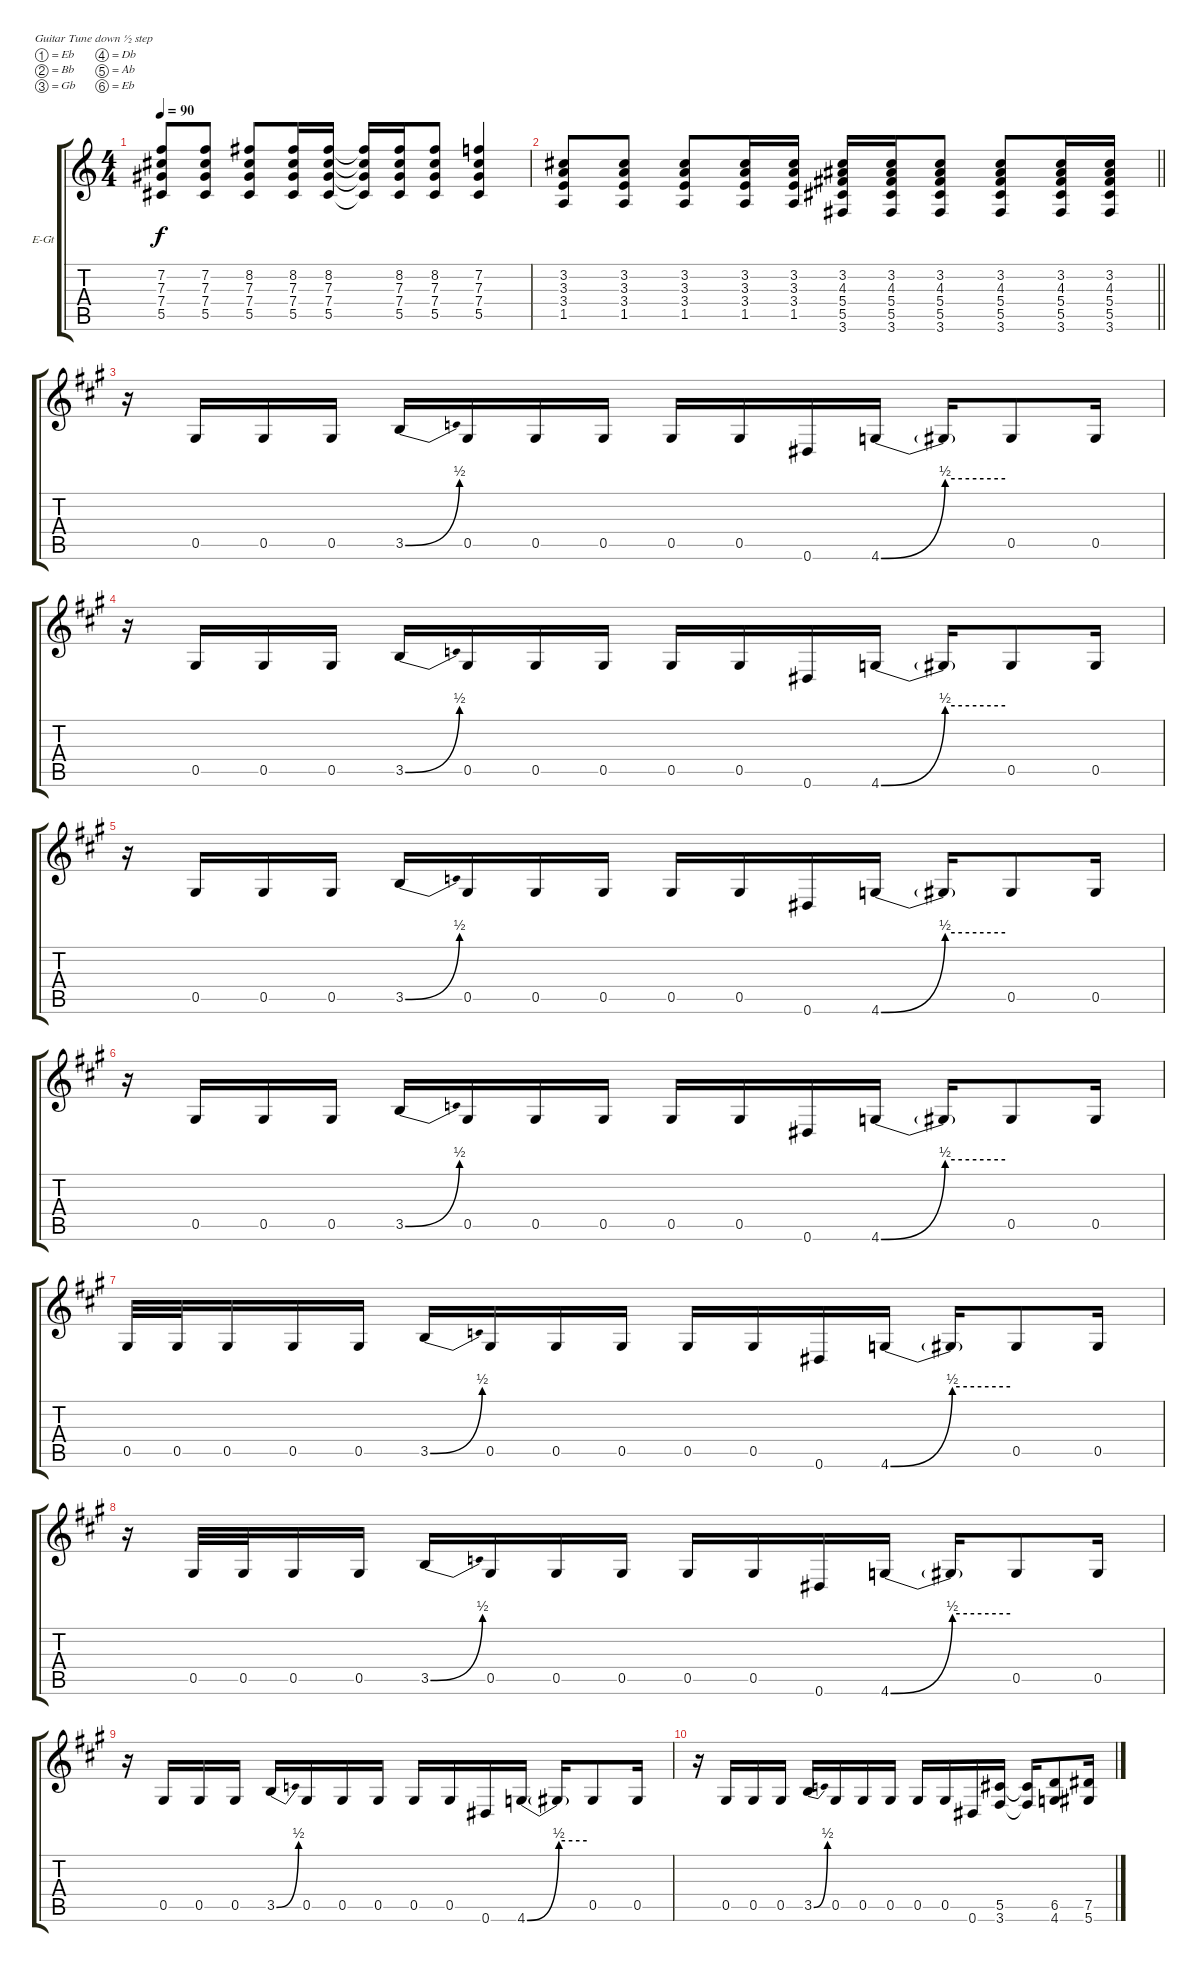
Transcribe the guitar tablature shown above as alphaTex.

\bracketExtendMode groupsimilarinstruments
\firstSystemTrackNameOrientation horizontal
\otherSystemsTrackNameOrientation horizontal
\track ("Untitled" "E-Gt") {instrument overdrivenguitar}
\staff {score tabs}
\tuning (Eb4 Bb3 Gb3 Db3 Ab2 Eb2)
\ts (4 4)
\tempo 90
\clef g2
\ks c
(7.2 7.3 7.4 5.5).8{dy f} (7.2 7.3 7.4 5.5).8 (8.2 7.3 7.4 5.5).8 (8.2 7.3 7.4 5.5).16 (8.2 7.3 7.4 5.5).16 (8.2{t} 7.3{t} 7.4{t} 5.5{t}).16 (8.2 7.3 7.4 5.5).16 (8.2 7.3 7.4 5.5).8 (7.2 7.3 7.4 5.5).4 |
\barLineRight lightlight
(3.2 3.3 3.4 1.5).8 (3.2 3.3 3.4 1.5).8 (3.2 3.3 3.4 1.5).8 (3.2 3.3 3.4 1.5).16 (3.2 3.3 3.4 1.5).16 (3.2 4.3 5.4 5.5 3.6).16 (3.2 4.3 5.4 5.5 3.6).16 (3.2 4.3 5.4 5.5 3.6).8 (3.2 4.3 5.4 5.5 3.6).8 (3.2 4.3 5.4 5.5 3.6).16 (3.2 4.3 5.4 5.5 3.6).16 |
\section ("" " ")
\ks a
r.16 0.5.16 0.5.16 0.5.16 3.5{be (bend 0 0 60 2)}.16 0.5.16 0.5.16 0.5.16 0.5.16 0.5.16 0.6.16 4.6{be (bend 0 0 60 2)}.16 4.6{be (hold 0 2 60 2) t}.16 0.5.8 0.5.16 |
r.16 0.5.16 0.5.16 0.5.16 3.5{be (bend 0 0 60 2)}.16 0.5.16 0.5.16 0.5.16 0.5.16 0.5.16 0.6.16 4.6{be (bend 0 0 60 2)}.16 4.6{be (hold 0 2 60 2) t}.16 0.5.8 0.5.16 |
r.16 0.5.16 0.5.16 0.5.16 3.5{be (bend 0 0 60 2)}.16 0.5.16 0.5.16 0.5.16 0.5.16 0.5.16 0.6.16 4.6{be (bend 0 0 60 2)}.16 4.6{be (hold 0 2 60 2) t}.16 0.5.8 0.5.16 |
r.16 0.5.16 0.5.16 0.5.16 3.5{be (bend 0 0 60 2)}.16 0.5.16 0.5.16 0.5.16 0.5.16 0.5.16 0.6.16 4.6{be (bend 0 0 60 2)}.16 4.6{be (hold 0 2 60 2) t}.16 0.5.8 0.5.16 |
0.5.32 0.5.32 0.5.16 0.5.16 0.5.16 3.5{be (bend 0 0 60 2)}.16 0.5.16 0.5.16 0.5.16 0.5.16 0.5.16 0.6.16 4.6{be (bend 0 0 60 2)}.16 4.6{be (hold 0 2 60 2) t}.16 0.5.8 0.5.16 |
r.16 0.5.32 0.5.32 0.5.16 0.5.16 3.5{be (bend 0 0 60 2)}.16 0.5.16 0.5.16 0.5.16 0.5.16 0.5.16 0.6.16 4.6{be (bend 0 0 60 2)}.16 4.6{be (hold 0 2 60 2) t}.16 0.5.8 0.5.16 |
r.16 0.5.16 0.5.16 0.5.16 3.5{be (bend 0 0 60 2)}.16 0.5.16 0.5.16 0.5.16 0.5.16 0.5.16 0.6.16 4.6{be (bend 0 0 60 2)}.16 4.6{be (hold 0 2 60 2) t}.16 0.5.8 0.5.16 |
r.16 0.5.16 0.5.16 0.5.16 3.5{be (bend 0 0 60 2)}.16 0.5.16 0.5.16 0.5.16 0.5.16 0.5.16 0.6.16 (5.5 3.6).16 (5.5{t} 3.6{t}).16 (6.5 4.6).8 (7.5 5.6).16
